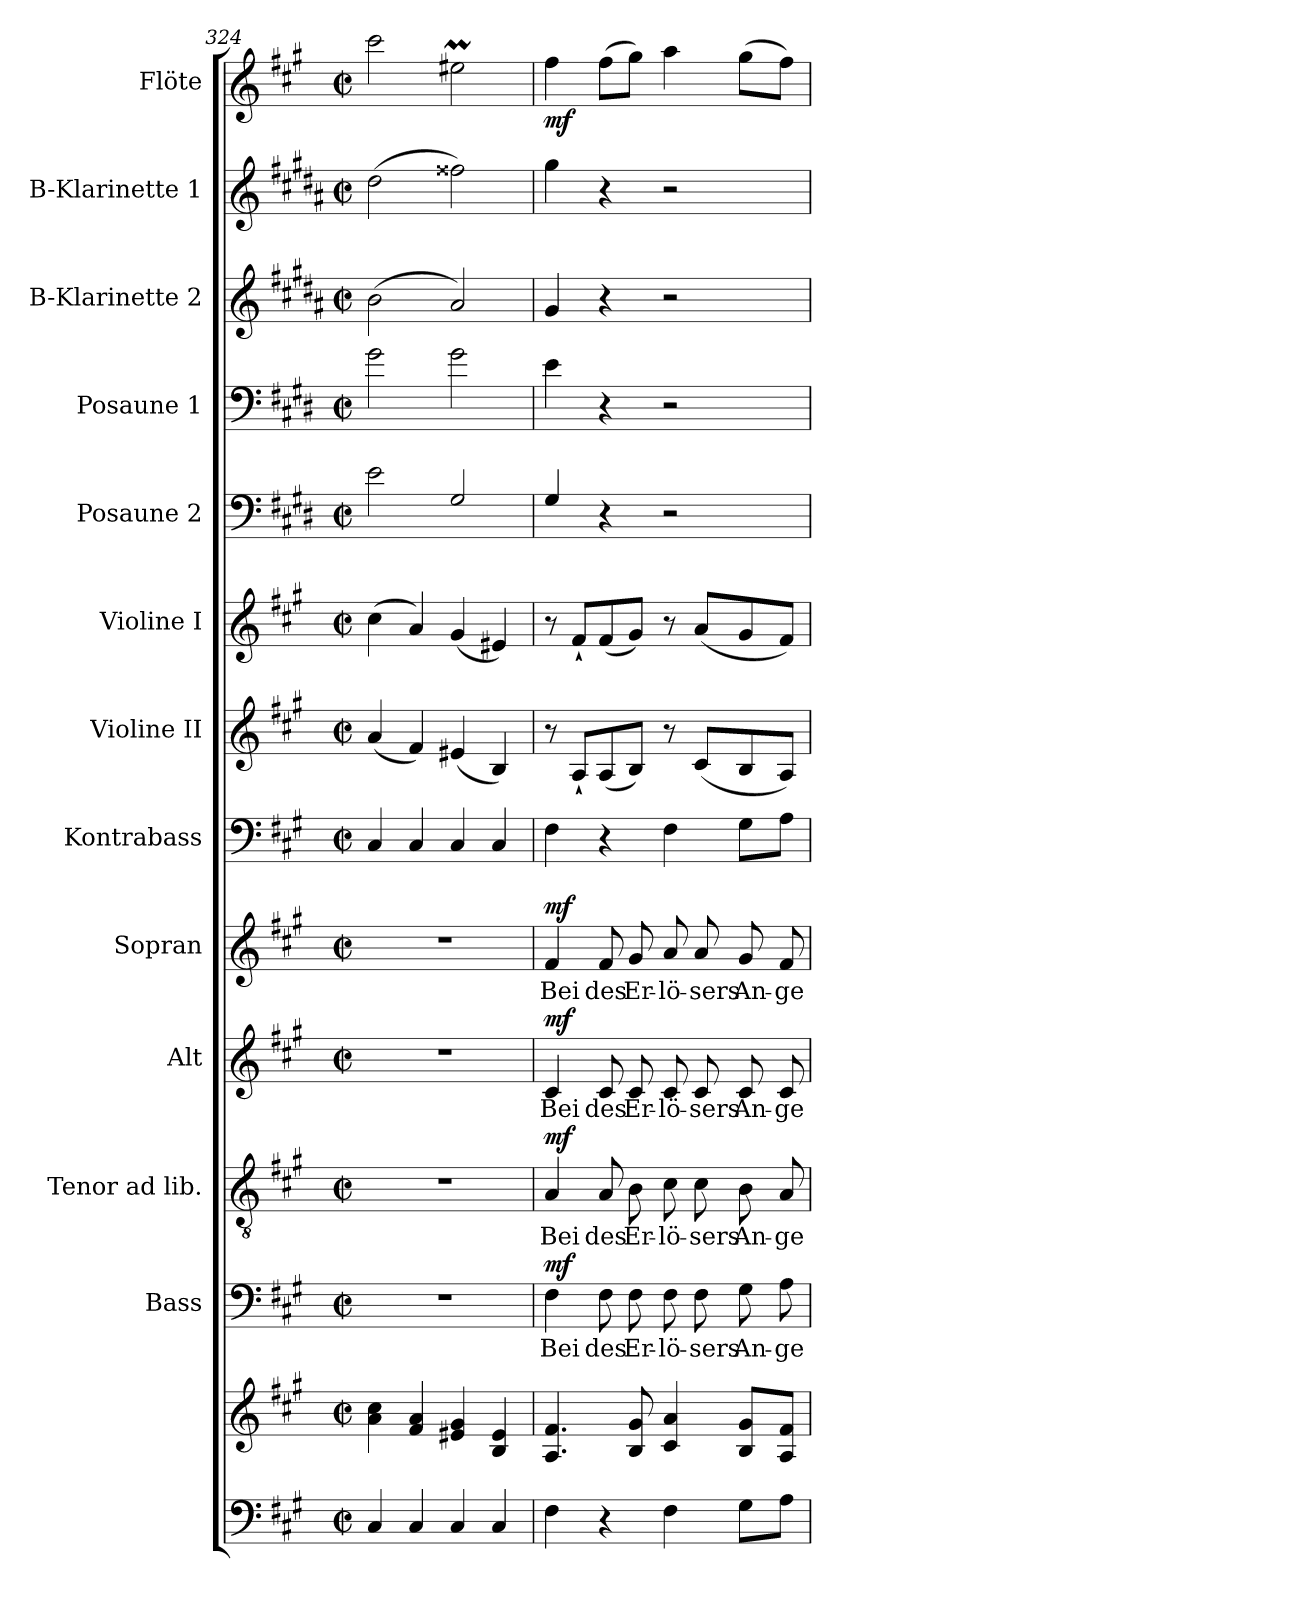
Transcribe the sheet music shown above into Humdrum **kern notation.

**kern	**kern	**kern	**text	**dynam	**kern	**text	**dynam	**kern	**text	**dynam	**kern	**text	**dynam	**kern	**kern	**kern	**kern	**kern	**kern	**kern	**kern	**dynam
*part13	*part13	*part12	*part12	*part12	*part11	*part11	*part11	*part10	*part10	*part10	*part9	*part9	*part9	*part8	*part7	*part6	*part5	*part4	*part3	*part2	*part1	*part1
*staff14	*staff13	*staff12	*staff12	*staff12	*staff11	*staff11	*staff11	*staff10	*staff10	*staff10	*staff9	*staff9	*staff9	*staff8	*staff7	*staff6	*staff5	*staff4	*staff3	*staff2	*staff1	*staff1
*	*	*I"Bass	*	*	*I"Tenor ad lib.	*	*	*I"Alt	*	*	*I"Sopran	*	*	*I"Kontrabass	*I"Violine II	*I"Violine I	*I"Posaune 2	*I"Posaune 1	*I"B-Klarinette 2	*I"B-Klarinette 1	*I"Flöte	*
*	*	*I'B.	*	*	*I'T.	*	*	*I'A.	*	*	*I'S.	*	*	*I'Kb.	*I'Vl. II	*I'Vl. I	*I'Pos 2	*I'Pos. 1	*I'B Kl. 2	*I'B Kl. 1	*I'Fl.	*
*clefF4	*clefG2	*clefF4	*	*	*clefGv2	*	*	*clefG2	*	*	*clefG2	*	*	*clefF4	*clefG2	*clefG2	*clefF4	*clefF4	*clefG2	*clefG2	*clefG2	*
*	*	*	*	*	*	*	*	*	*	*	*	*	*	*ITrd7c12	*	*	*ITrd4c7	*ITrd4c7	*ITrd1c2	*ITrd1c2	*	*
*k[f#c#g#]	*k[f#c#g#]	*k[f#c#g#]	*	*	*k[f#c#g#]	*	*	*k[f#c#g#]	*	*	*k[f#c#g#]	*	*	*k[f#c#g#]	*k[f#c#g#]	*k[f#c#g#]	*k[f#c#g#]	*k[f#c#g#]	*k[f#c#g#]	*k[f#c#g#]	*k[f#c#g#]	*
*A:	*A:	*A:	*	*	*A:	*	*	*A:	*	*	*A:	*	*	*A:	*A:	*A:	*A:	*A:	*A:	*A:	*A:	*
*M2/2	*M2/2	*M2/2	*	*	*M2/2	*	*	*M2/2	*	*	*M2/2	*	*	*M2/2	*M2/2	*M2/2	*M2/2	*M2/2	*M2/2	*M2/2	*M2/2	*
*met(c|)	*met(c|)	*met(c|)	*	*	*met(c|)	*	*	*met(c|)	*	*	*met(c|)	*	*	*met(c|)	*met(c|)	*met(c|)	*met(c|)	*met(c|)	*met(c|)	*met(c|)	*met(c|)	*
=324	=324	=324	=324	=324	=324	=324	=324	=324	=324	=324	=324	=324	=324	=324	=324	=324	=324	=324	=324	=324	=324	=324
4C#/	4a\ 4cc#\	1r	.	.	1r	.	.	1r	.	.	1r	.	.	4CC#/	(<4a/	(>4cc#\	2A\	2c#\	(>2a\	(>2cc#\	2ccc#\	.
4C#/	4f#/ 4a/	.	.	.	.	.	.	.	.	.	.	.	.	4CC#/	4f#/)	4a/)	.	.	.	.	.	.
4C#/	4e#X/ 4g#/	.	.	.	.	.	.	.	.	.	.	.	.	4CC#/	(<4e#X/	(<4g#/	2C#/	2c#\	2g#/)	2ee#X\)	2ee#Xm\	.
4C#/	4B/ 4e#/	.	.	.	.	.	.	.	.	.	.	.	.	4CC#/	4B/)	4e#X/)	.	.	.	.	.	.
=325	=325	=325	=325	=325	=325	=325	=325	=325	=325	=325	=325	=325	=325	=325	=325	=325	=325	=325	=325	=325	=325	=325
!	!	!	!LO:LY:b	!LO:DY:a	!	!LO:LY:b	!LO:DY:a	!	!LO:LY:b	!LO:DY:a	!	!LO:LY:b	!LO:DY:a	!	!	!	!	!	!	!	!	!LO:DY:b
4F#\	4.A/ 4.f#/	4F#\	Bei	mf	4A/	Bei	mf	4c#/	Bei	mf	4f#/	Bei	mf	4FF#\	8r	8r	4C#/	4A\	4f#/	4ff#\	4ff#\	mf
.	.	.	.	.	.	.	.	.	.	.	.	.	.	.	8A`</L	8f#`</L	.	.	.	.	.	.
!	!	!	!LO:LY:b	!	!	!LO:LY:b	!	!	!LO:LY:b	!	!	!LO:LY:b	!	!	!	!	!	!	!	!	!	!
4r	.	8F#\	des	.	8A/	des	.	8c#/	des	.	8f#/	des	.	4r	(<8A/	(<8f#/	4r	4r	4r	4r	(>8ff#\L	.
!	!	!	!LO:LY:b	!	!	!LO:LY:b	!	!	!LO:LY:b	!	!	!LO:LY:b	!	!	!	!	!	!	!	!	!	!
.	8B/ 8g#/	8F#\	Er-	.	8B\	Er-	.	8c#/	Er-	.	8g#/	Er-	.	.	8B/J)	8g#/J)	.	.	.	.	8gg#\J)	.
!	!	!	!LO:LY:b	!	!	!LO:LY:b	!	!	!LO:LY:b	!	!	!LO:LY:b	!	!	!	!	!	!	!	!	!	!
4F#\	4c#/ 4a/	8F#\	-lö-	.	8c#\	-lö-	.	8c#/	-lö-	.	8a/	-lö-	.	4FF#\	8r	8r	2r	2r	2r	2r	4aa\	.
!	!	!	!LO:LY:b	!	!	!LO:LY:b	!	!	!LO:LY:b	!	!	!LO:LY:b	!	!	!	!	!	!	!	!	!	!
.	.	8F#\	-sers	.	8c#\	-sers	.	8c#/	-sers	.	8a/	-sers	.	.	(<8c#/L	(<8a/L	.	.	.	.	.	.
!	!	!	!LO:LY:b	!	!	!LO:LY:b	!	!	!LO:LY:b	!	!	!LO:LY:b	!	!	!	!	!	!	!	!	!	!
8G#\L	8B/ 8g#/L	8G#\	An-	.	8B\	An-	.	8c#/	An-	.	8g#/	An-	.	8GG#\L	8B/	8g#/	.	.	.	.	(>8gg#\L	.
!	!	!	!LO:LY:b	!	!	!LO:LY:b	!	!	!LO:LY:b	!	!	!LO:LY:b	!	!	!	!	!	!	!	!	!	!
8A\J	8A/ 8f#/J	8A\	-ge-	.	8A/	-ge-	.	8c#/	-ge-	.	8f#/	-ge-	.	8AA\J	8A/J)	8f#/J)	.	.	.	.	8ff#\J)	.
=	=	=	=	=	=	=	=	=	=	=	=	=	=	=	=	=	=	=	=	=	=	=
*-	*-	*-	*-	*-	*-	*-	*-	*-	*-	*-	*-	*-	*-	*-	*-	*-	*-	*-	*-	*-	*-	*-
